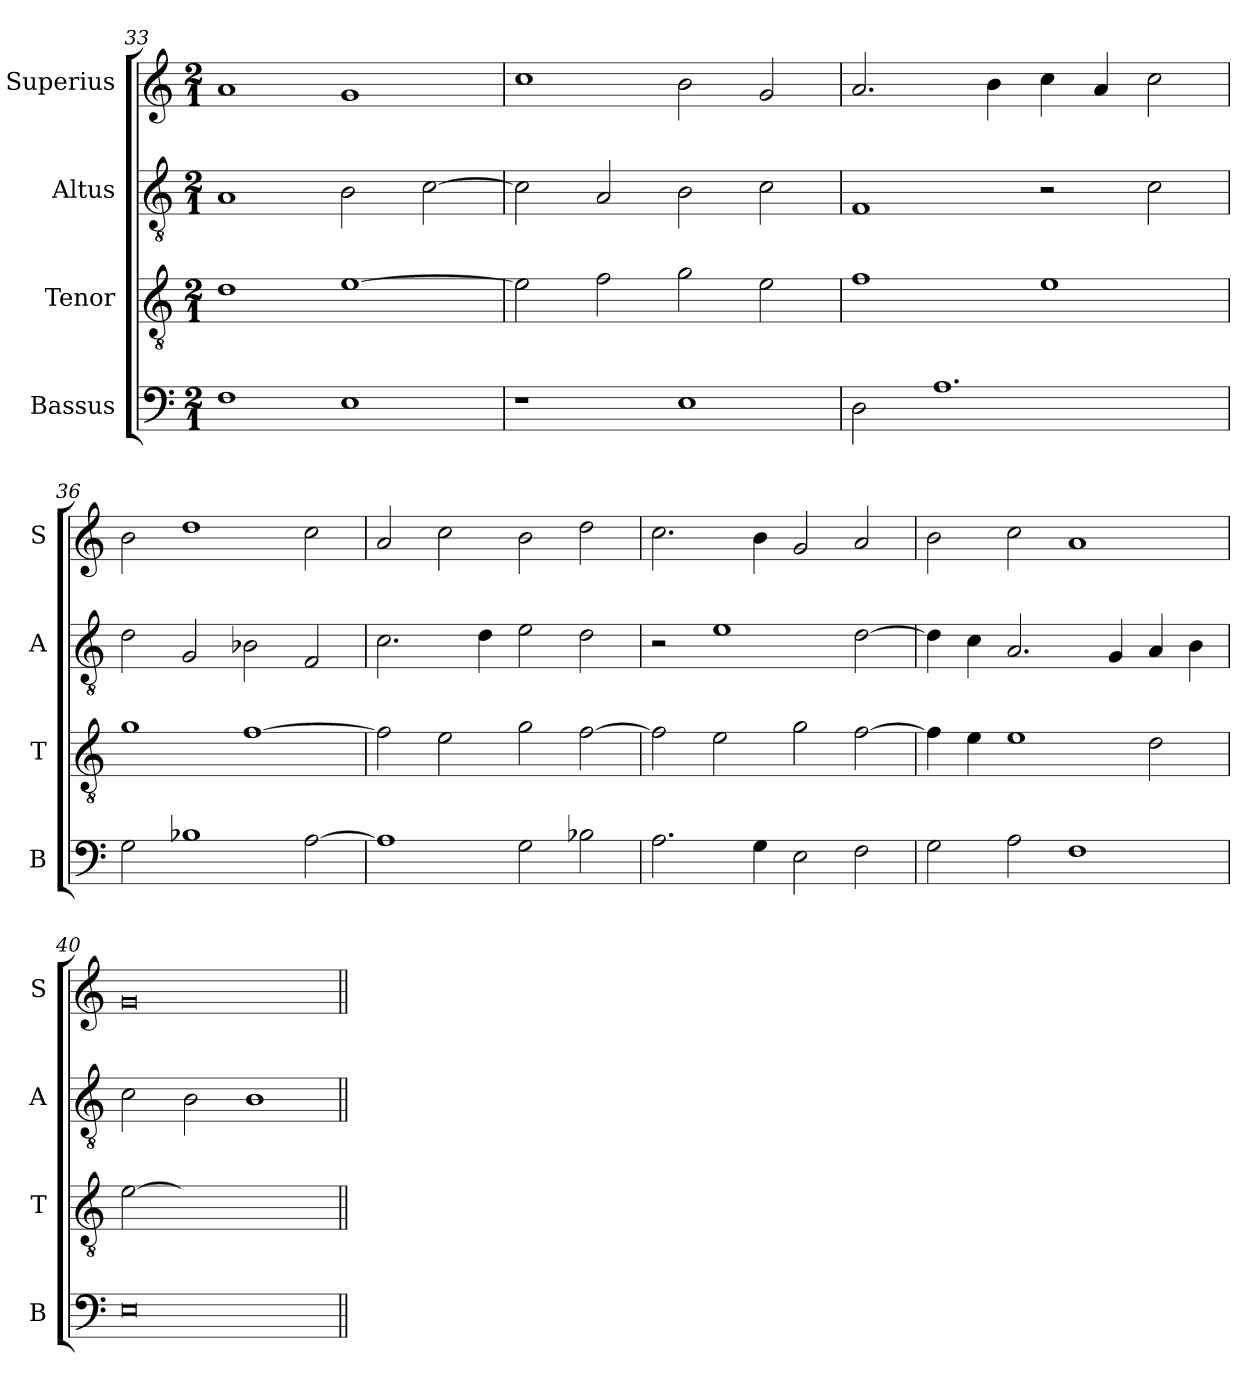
**kern	**kern	**kern	**kern
*part4	*part3	*part2	*part1
*staff4	*staff3	*staff2	*staff1
*I"Bassus	*I"Tenor	*I"Altus	*I"Superius
*I'B	*I'T	*I'A	*I'S
*clefF4	*clefGv2	*clefGv2	*clefG2
*k[]	*k[]	*k[]	*k[]
*M2/1	*M2/1	*M2/1	*M2/1
=33	=33	=33	=33
1F	1d	1A	1a
1E	[1e	2B\	1g
.	.	[2c\	.
=34	=34	=34	=34
1r	2e\]	2c\]	1cc
.	2f\	2A/	.
1E	2g\	2B\	2b\
.	2e\	2c\	2g/
=35	=35	=35	=35
2D\	1f	1F	2.a/
1.A	.	.	.
.	.	.	4b\
.	1e	2r	4cc\
.	.	.	4a/
.	.	2c\	2cc\
=36	=36	=36	=36
2G\	1g	2d\	2b\
1B-X	.	2G/	1dd
.	[1f	2B-X\	.
[2A\	.	2F/	2cc\
=37	=37	=37	=37
1A]	2f\]	2.c\	2a/
.	2e\	.	2cc\
.	.	4d\	.
2G\	2g\	2e\	2b\
2B-X\	[2f\	2d\	2dd\
=38	=38	=38	=38
2.A\	2f\]	2r	2.cc\
.	2e\	1e	.
4G\	.	.	4b\
2E\	2g\	.	2g/
2F\	[2f\	[2d\	2a/
=39	=39	=39	=39
2G\	4f\]	4d\]	2b\
.	4e\	4c\	.
2A\	1e	2.A/	2cc\
1F	.	.	1a
.	.	4G/	.
.	2d\	4A/	.
.	.	4B\	.
=40	=40	=40	=40
0E	[2e\	2c\	0g
.	1.e\yy]	2B\	.
.	.	1B	.
=||	=||	=||	=||
*-	*-	*-	*-
